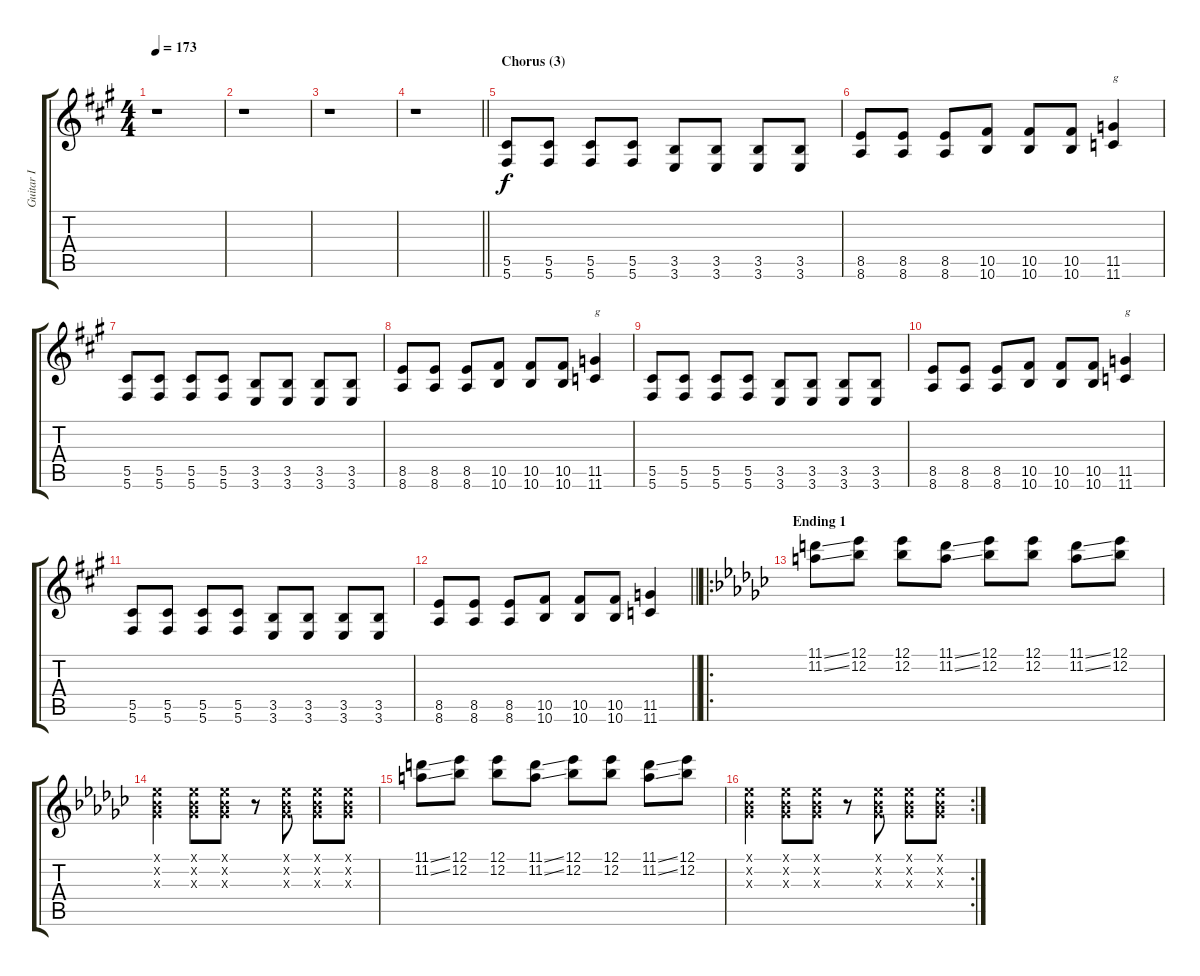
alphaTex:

\track ("Guitar I" "Guitar I") {instrument distortionguitar}
\staff {score tabs}
\tuning (Eb4 Bb3 Gb3 Db3 Ab2 Db2) {hide}
\ts (4 4)
\tempo 173
\clef g2
\ks f#minor
r.1{dy f} |
r.1 |
r.1 |
\barLineRight lightlight
r.1 |
\section ("" "Chorus (3)")
(5.5 5.6).8 (5.5 5.6).8 (5.5 5.6).8 (5.5 5.6).8 (3.5 3.6).8 (3.5 3.6).8 (3.5 3.6).8 (3.5 3.6).8 |
(8.5 8.6).8 (8.5 8.6).8 (8.5 8.6).8 (10.5 10.6).8 (10.5 10.6).8 (10.5 10.6).8 (11.5 11.6).4{txt "g"} |
(5.5 5.6).8 (5.5 5.6).8 (5.5 5.6).8 (5.5 5.6).8 (3.5 3.6).8 (3.5 3.6).8 (3.5 3.6).8 (3.5 3.6).8 |
(8.5 8.6).8 (8.5 8.6).8 (8.5 8.6).8 (10.5 10.6).8 (10.5 10.6).8 (10.5 10.6).8 (11.5 11.6).4{txt "g"} |
(5.5 5.6).8 (5.5 5.6).8 (5.5 5.6).8 (5.5 5.6).8 (3.5 3.6).8 (3.5 3.6).8 (3.5 3.6).8 (3.5 3.6).8 |
(8.5 8.6).8 (8.5 8.6).8 (8.5 8.6).8 (10.5 10.6).8 (10.5 10.6).8 (10.5 10.6).8 (11.5 11.6).4{txt "g"} |
(5.5 5.6).8 (5.5 5.6).8 (5.5 5.6).8 (5.5 5.6).8 (3.5 3.6).8 (3.5 3.6).8 (3.5 3.6).8 (3.5 3.6).8 |
\barLineRight lightlight
(8.5 8.6).8 (8.5 8.6).8 (8.5 8.6).8 (10.5 10.6).8 (10.5 10.6).8 (10.5 10.6).8 (11.5 11.6).4 |
\ro
\section ("" "Ending 1")
\ks ebminor
(11.1{ss} 11.2{ss}).8 (12.1 12.2).8 (12.1 12.2).8 (11.1{ss} 11.2{ss}).8 (12.1 12.2).8 (12.1 12.2).8 (11.1{ss} 11.2{ss}).8 (12.1 12.2).8 |
(0.1{x} 0.2{x} 0.3{x}).4 (0.1{x} 0.2{x} 0.3{x}).8 (0.1{x} 0.2{x} 0.3{x}).8 r.8 (0.1{x} 0.2{x} 0.3{x}).8 (0.1{x} 0.2{x} 0.3{x}).8 (0.1{x} 0.2{x} 0.3{x}).8 |
(11.1{ss} 11.2{ss}).8 (12.1 12.2).8 (12.1 12.2).8 (11.1{ss} 11.2{ss}).8 (12.1 12.2).8 (12.1 12.2).8 (11.1{ss} 11.2{ss}).8 (12.1 12.2).8 |
\rc 2
(0.1{x} 0.2{x} 0.3{x}).4 (0.1{x} 0.2{x} 0.3{x}).8 (0.1{x} 0.2{x} 0.3{x}).8 r.8 (0.1{x} 0.2{x} 0.3{x}).8 (0.1{x} 0.2{x} 0.3{x}).8 (0.1{x} 0.2{x} 0.3{x}).8
